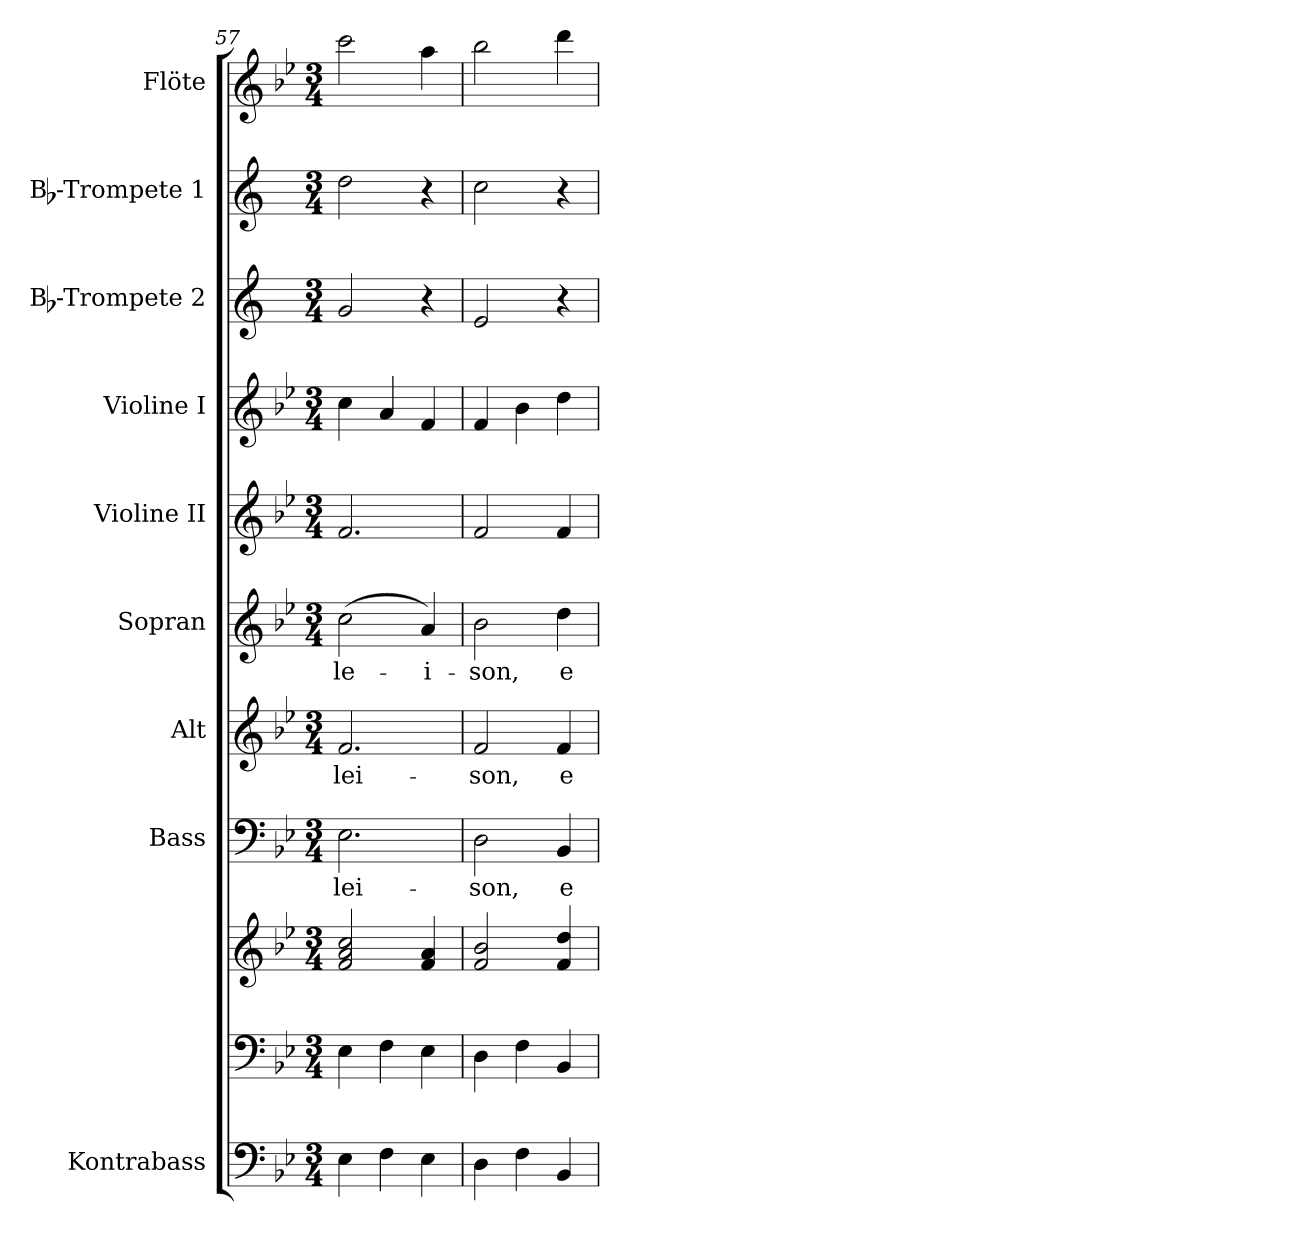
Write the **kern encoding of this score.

**kern	**kern	**kern	**kern	**text	**kern	**text	**kern	**text	**kern	**kern	**kern	**kern	**kern
*part10	*part9	*part9	*part8	*part8	*part7	*part7	*part6	*part6	*part5	*part4	*part3	*part2	*part1
*staff11	*staff10	*staff9	*staff8	*staff8	*staff7	*staff7	*staff6	*staff6	*staff5	*staff4	*staff3	*staff2	*staff1
*I"Kontrabass	*	*	*I"Bass	*	*I"Alt	*	*I"Sopran	*	*I"Violine II	*I"Violine I	*I"Bb-Trompete 2	*I"Bb-Trompete 1	*I"Flöte
*I'Kb.	*	*	*I'B.	*	*I'A.	*	*I'S.	*	*I'Vl. II	*I'Vl. I	*I'Bb Trp. 2	*I'Bb Trp. 1	*I'Fl.
*clefF4	*clefF4	*clefG2	*clefF4	*	*clefG2	*	*clefG2	*	*clefG2	*clefG2	*clefG2	*clefG2	*clefG2
*ITrd7c12	*	*	*	*	*	*	*	*	*	*	*ITrd1c2	*ITrd1c2	*
*k[b-e-]	*k[b-e-]	*k[b-e-]	*k[b-e-]	*	*k[b-e-]	*	*k[b-e-]	*	*k[b-e-]	*k[b-e-]	*k[b-e-]	*k[b-e-]	*k[b-e-]
*B-:	*B-:	*B-:	*B-:	*	*B-:	*	*B-:	*	*B-:	*B-:	*B-:	*B-:	*B-:
*M3/4	*M3/4	*M3/4	*M3/4	*	*M3/4	*	*M3/4	*	*M3/4	*M3/4	*M3/4	*M3/4	*M3/4
=57	=57	=57	=57	=57	=57	=57	=57	=57	=57	=57	=57	=57	=57
!	!	!	!	!LO:LY:b	!	!LO:LY:b	!	!LO:LY:b	!	!	!	!	!
4EE-\	4E-\	2f/ 2a/ 2cc/	2.E-\	-lei-	2.f/	-lei-	(>2cc\	-le-	2.f/	4cc\	2f/	2cc\	2ccc\
4FF\	4F\	.	.	.	.	.	.	.	.	4a/	.	.	.
!	!	!	!	!	!	!	!	!LO:LY:b	!	!	!	!	!
4EE-\	4E-\	4f/ 4a/	.	.	.	.	4a/)	-i-	.	4f/	4r	4r	4aa\
=58	=58	=58	=58	=58	=58	=58	=58	=58	=58	=58	=58	=58	=58
!	!	!	!	!LO:LY:b	!	!LO:LY:b	!	!LO:LY:b	!	!	!	!	!
4DD\	4D\	2f/ 2b-/	2D\	-son,	2f/	-son,	2b-\	-son,	2f/	4f/	2d/	2b-\	2bb-\
4FF\	4F\	.	.	.	.	.	.	.	.	4b-\	.	.	.
!	!	!	!	!LO:LY:b	!	!LO:LY:b	!	!LO:LY:b	!	!	!	!	!
4BBB-/	4BB-/	4f/ 4dd/	4BB-/	e-	4f/	e-	4dd\	e-	4f/	4dd\	4r	4r	4ddd\
=	=	=	=	=	=	=	=	=	=	=	=	=	=
*-	*-	*-	*-	*-	*-	*-	*-	*-	*-	*-	*-	*-	*-
